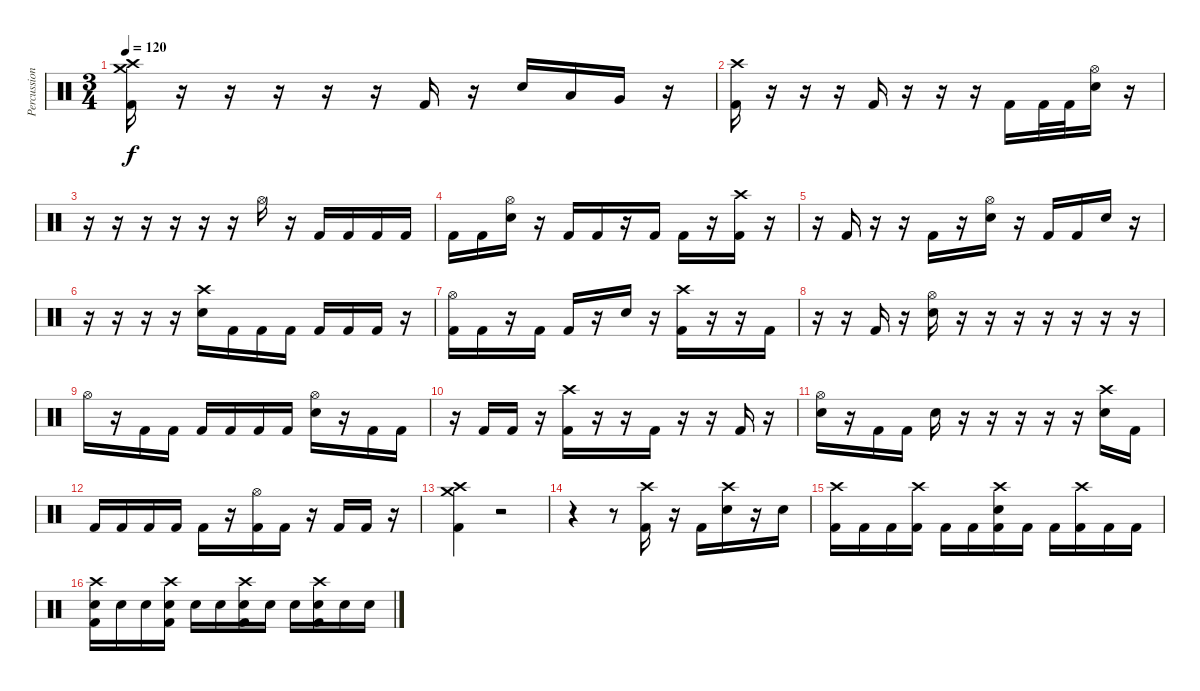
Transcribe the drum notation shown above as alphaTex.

\track ("Percussion" "Percussion") {instrument percussion}
\staff {score}
\articulation defaults
\ts (3 4)
\tempo 120
\clef neutral
\ks c
("Crash high (hit)" "Crash medium (hit)" "Kick (hit) 2").16{dy f} r.16 r.16 r.16 r.16 r.16 "Kick (hit) 2".16 r.16 "Electric Snare (hit)".16 "Low Tom (hit)".16 "Very Low Tom (hit)".16 r.16 |
("Crash high (hit)" "Kick (hit) 2").16 r.16 r.16 r.16 "Kick (hit) 2".16 r.16 r.16 r.16 "Kick (hit) 2".16 "Kick (hit) 2".32 "Kick (hit) 2".32 ("Hi-Hat (open)" "Electric Snare (hit)").16 r.16 |
r.16 r.16 r.16 r.16 r.16 r.16 "Hi-Hat (open)".16 r.16 "Kick (hit) 2".16 "Kick (hit) 2".16 "Kick (hit) 2".16 "Kick (hit) 2".16 |
"Kick (hit) 2".16 "Kick (hit) 2".16 ("Hi-Hat (open)" "Electric Snare (hit)").16 r.16 "Kick (hit) 2".16 "Kick (hit) 2".16 r.16 "Kick (hit) 2".16 "Kick (hit) 2".16 r.16 ("Crash high (hit)" "Kick (hit) 2").16 r.16 |
r.16 "Kick (hit) 2".16 r.16 r.16 "Kick (hit) 2".16 r.16 ("Hi-Hat (open)" "Electric Snare (hit)").16 r.16 "Kick (hit) 2".16 "Kick (hit) 2".16 "Electric Snare (hit)".16 r.16 |
r.16 r.16 r.16 r.16 ("Crash high (hit)" "Electric Snare (hit)").16 "Kick (hit) 2".16 "Kick (hit) 2".16 "Kick (hit) 2".16 "Kick (hit) 2".16 "Kick (hit) 2".16 "Kick (hit) 2".16 r.16 |
("Hi-Hat (open)" "Kick (hit) 2").16 "Kick (hit) 2".16 r.16 "Kick (hit) 2".16 "Kick (hit) 2".16 r.16 "Electric Snare (hit)".16 r.16 ("Crash high (hit)" "Kick (hit) 2").16 r.16 r.16 "Kick (hit) 2".16 |
r.16 r.16 "Kick (hit) 2".16 r.16 ("Hi-Hat (open)" "Electric Snare (hit)").16 r.16 r.16 r.16 r.16 r.16 r.16 r.16 |
"Hi-Hat (open)".16 r.16 "Kick (hit) 2".16 "Kick (hit) 2".16 "Kick (hit) 2".16 "Kick (hit) 2".16 "Kick (hit) 2".16 "Kick (hit) 2".16 ("Hi-Hat (open)" "Electric Snare (hit)").16 r.16 "Kick (hit) 2".16 "Kick (hit) 2".16 |
r.16 "Kick (hit) 2".16 "Kick (hit) 2".16 r.16 ("Crash high (hit)" "Kick (hit) 2").16 r.16 r.16 "Kick (hit) 2".16 r.16 r.16 "Kick (hit) 2".16 r.16 |
("Hi-Hat (open)" "Electric Snare (hit)").16 r.16 "Kick (hit) 2".16 "Kick (hit) 2".16 "Electric Snare (hit)".16 r.16 r.16 r.16 r.16 r.16 ("Crash high (hit)" "Electric Snare (hit)").16 "Kick (hit) 2".16 |
"Kick (hit) 2".16 "Kick (hit) 2".16 "Kick (hit) 2".16 "Kick (hit) 2".16 "Kick (hit) 2".16 r.16 ("Hi-Hat (open)" "Kick (hit) 2").16 "Kick (hit) 2".16 r.16 "Kick (hit) 2".16 "Kick (hit) 2".16 r.16 |
("Crash high (hit)" "Crash medium (hit)" "Kick (hit) 2").4 r.2 |
r.4 r.8 ("Crash high (hit)" "Kick (hit) 2").16 r.16 "Kick (hit) 2".16 ("Crash high (hit)" "Electric Snare (hit)").16 r.16 "Electric Snare (hit)".16 |
("Crash high (hit)" "Kick (hit) 2").16 "Kick (hit) 2".16 "Kick (hit) 2".16 ("Crash high (hit)" "Kick (hit) 2").16 "Kick (hit) 2".16 "Kick (hit) 2".16 ("Crash high (hit)" "Electric Snare (hit)" "Kick (hit) 2").16 "Kick (hit) 2".16 "Kick (hit) 2".16 ("Crash high (hit)" "Kick (hit) 2").16 "Kick (hit) 2".16 "Kick (hit) 2".16 |
("Crash high (hit)" "Electric Snare (hit)" "Kick (hit) 2").16 "Electric Snare (hit)".16 "Electric Snare (hit)".16 ("Crash high (hit)" "Electric Snare (hit)" "Kick (hit) 2").16 "Electric Snare (hit)".16 "Electric Snare (hit)".16 ("Crash high (hit)" "Electric Snare (hit)" "Kick (hit) 2").16 "Electric Snare (hit)".16 "Electric Snare (hit)".16 ("Crash high (hit)" "Electric Snare (hit)" "Kick (hit) 2").16 "Electric Snare (hit)".16 "Electric Snare (hit)".16
